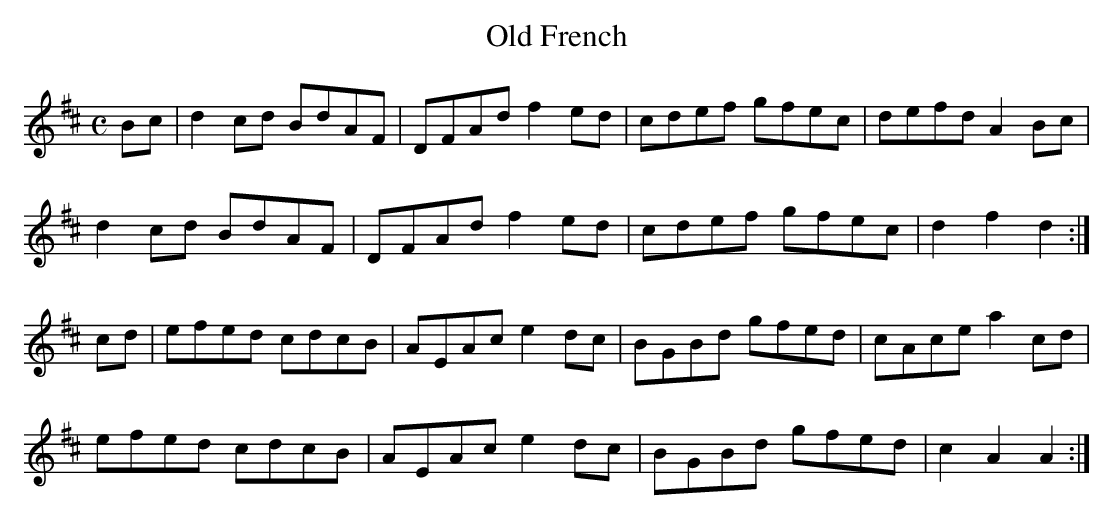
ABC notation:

X:1
T:Old French
M:C
L:1/8
K:D Major
Bc|d2cd BdAF|DFAd f2ed|cdef gfec|defd A2Bc|!
d2cd BdAF|DFAd f2ed|cdef gfec|d2f2 d2:|!
K:A Mixolydian
cd|efed cdcB|AEAc e2dc|BGBd gfed|cAce a2cd|!
efed cdcB|AEAc e2dc|BGBd gfed|c2A2 A2:|!
